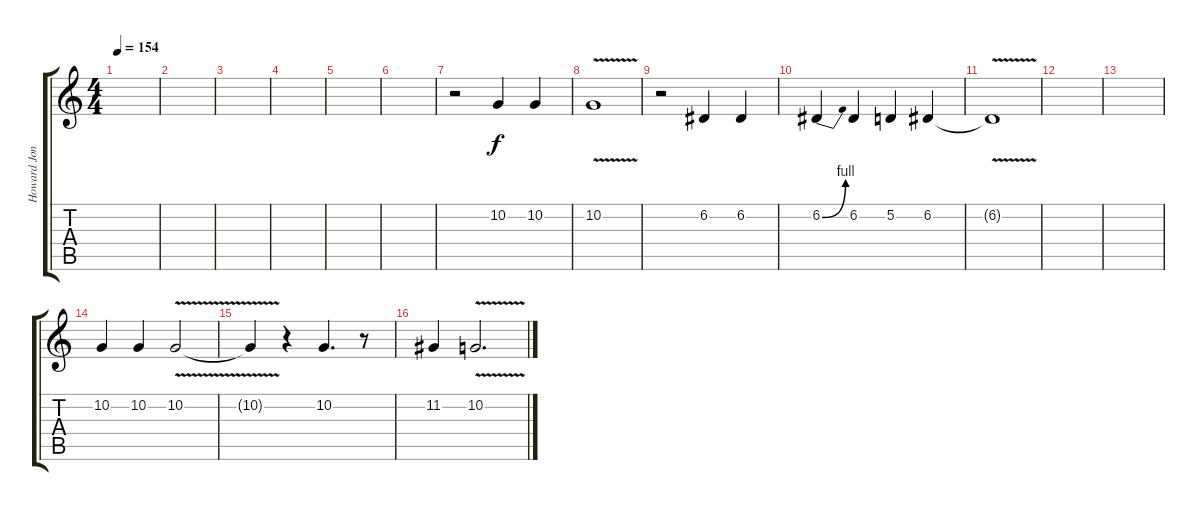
\track ("Howard Jones" "Howard Jon") {instrument oboe}
\staff {score tabs}
\tuning (D4 A3 F3 C3 G2 C2) {hide}
\ts (4 4)
\tempo 154
\clef g2
\ks c
|
|
|
|
|
|
r.2 10.2.4 10.2.4 |
10.2{v}.1 |
r.2 6.2.4 6.2.4 |
6.2{be (bend 0 0 60 4)}.4 6.2.4 5.2.4 6.2.4 |
6.2{v t}.1 |
|
|
10.2.4 10.2.4 10.2{v}.2 |
10.2{t}.4 r.4 10.2.4{d} r.8 |
11.2.4 10.2{v}.2{d}
